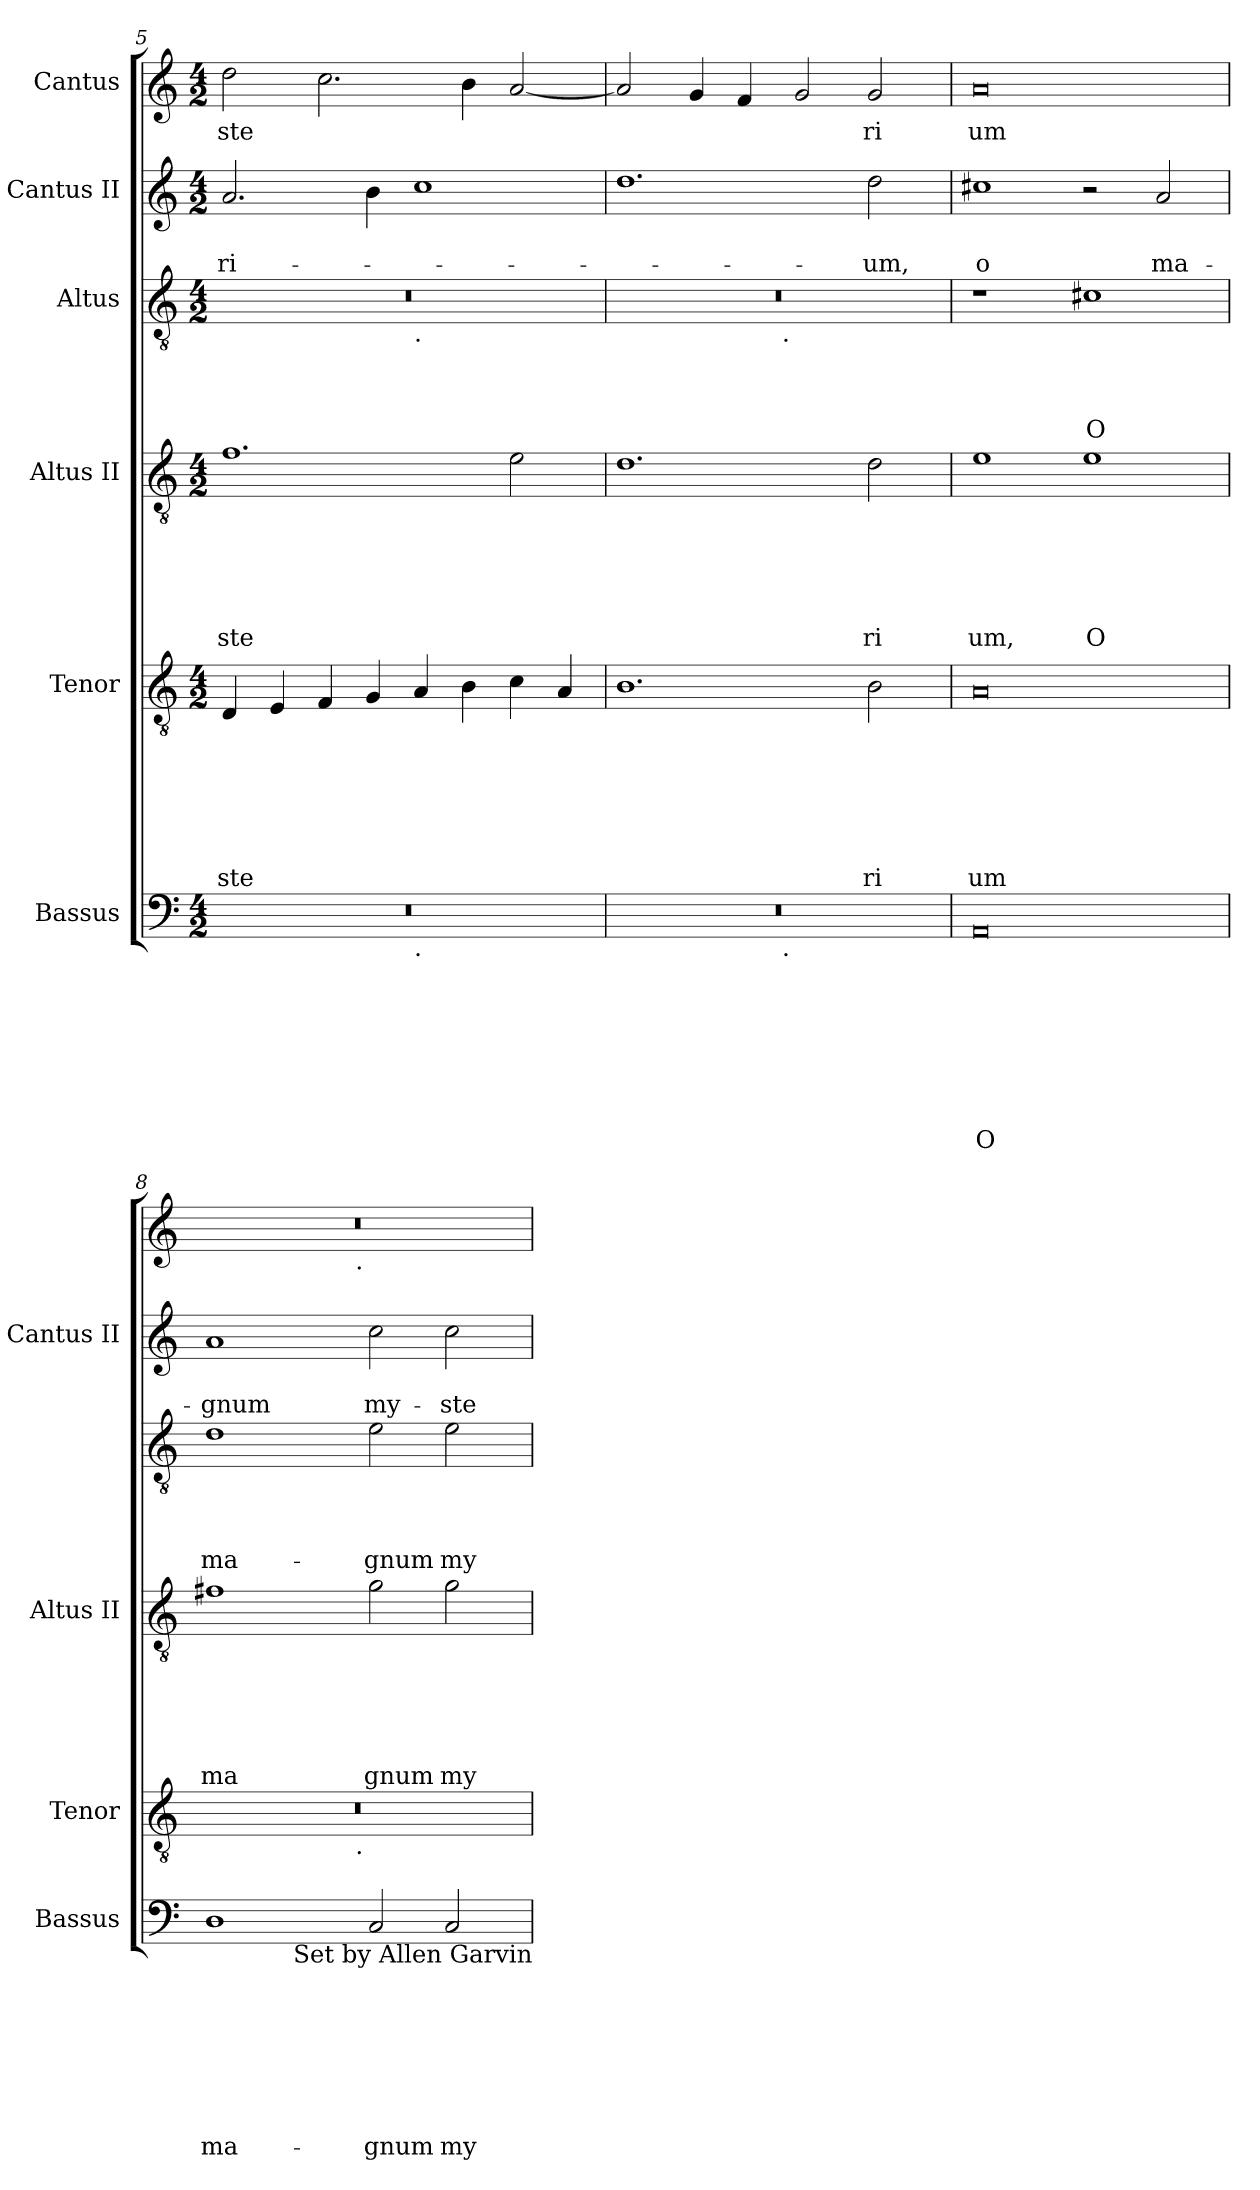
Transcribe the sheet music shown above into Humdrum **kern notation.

**kern	**text	**text	**text	**text	**text	**text	**text	**text	**kern	**text	**text	**text	**text	**text	**text	**text	**kern	**text	**text	**text	**text	**text	**text	**kern	**text	**text	**text	**text	**kern	**text	**text	**kern	**text
*part6	*part6	*part6	*part6	*part6	*part6	*part6	*part6	*part6	*part5	*part5	*part5	*part5	*part5	*part5	*part5	*part5	*part4	*part4	*part4	*part4	*part4	*part4	*part4	*part3	*part3	*part3	*part3	*part3	*part2	*part2	*part2	*part1	*part1
*staff6	*staff6	*staff6	*staff6	*staff6	*staff6	*staff6	*staff6	*staff6	*staff5	*staff5	*staff5	*staff5	*staff5	*staff5	*staff5	*staff5	*staff4	*staff4	*staff4	*staff4	*staff4	*staff4	*staff4	*staff3	*staff3	*staff3	*staff3	*staff3	*staff2	*staff2	*staff2	*staff1	*staff1
*I"Bassus	*	*	*	*	*	*	*	*	*I"Tenor	*	*	*	*	*	*	*	*I"Altus II	*	*	*	*	*	*	*I"Altus	*	*	*	*	*I"Cantus II	*	*	*I"Cantus	*
*I'Bassus	*	*	*	*	*	*	*	*	*I'Tenor	*	*	*	*	*	*	*	*I'Altus II	*	*	*	*	*	*	*	*	*	*	*	*I'Cantus II	*	*	*	*
*clefF4	*	*	*	*	*	*	*	*	*clefGv2	*	*	*	*	*	*	*	*clefGv2	*	*	*	*	*	*	*clefGv2	*	*	*	*	*clefG2	*	*	*clefG2	*
*k[]	*	*	*	*	*	*	*	*	*k[]	*	*	*	*	*	*	*	*k[]	*	*	*	*	*	*	*k[]	*	*	*	*	*k[]	*	*	*k[]	*
*C:	*	*	*	*	*	*	*	*	*C:	*	*	*	*	*	*	*	*C:	*	*	*	*	*	*	*C:	*	*	*	*	*C:	*	*	*C:	*
*M4/2	*	*	*	*	*	*	*	*	*M4/2	*	*	*	*	*	*	*	*M4/2	*	*	*	*	*	*	*M4/2	*	*	*	*	*M4/2	*	*	*M4/2	*
=5	=5	=5	=5	=5	=5	=5	=5	=5	=5	=5	=5	=5	=5	=5	=5	=5	=5	=5	=5	=5	=5	=5	=5	=5	=5	=5	=5	=5	=5	=5	=5	=5	=5
!	!	!	!	!	!	!	!	!	!	!	!	!	!	!	!	!LO:LY:b	!	!	!	!	!	!	!LO:LY:b	!	!	!	!	!	!	!	!LO:LY:b	!	!LO:LY:b
*^	*	*	*	*	*	*	*	*	*	*	*	*	*	*	*	*	*	*	*	*	*	*	*	*^	*	*	*	*	*	*	*	*	*
0r	1ryy	.	.	.	.	.	.	.	.	4D/	.	.	.	.	.	.	ste	1.f	.	.	.	.	.	ste	0r	1ryy	.	.	.	.	2.a/	.	-ri-	2dd>\	ste
.	.	.	.	.	.	.	.	.	.	4E/	.	.	.	.	.	.	.	.	.	.	.	.	.	.	.	.	.	.	.	.	.	.	.	.	.
.	.	.	.	.	.	.	.	.	.	4F/	.	.	.	.	.	.	.	.	.	.	.	.	.	.	.	.	.	.	.	.	.	.	.	2.cc\	.
.	.	.	.	.	.	.	.	.	.	4G/	.	.	.	.	.	.	.	.	.	.	.	.	.	.	.	.	.	.	.	.	4b\	.	.	.	.
!	!	!	!	!	!	!	!	!	!	!	!	!	!	!	!	!	!	!	!	!	!	!	!	!	!	!LO:TX:b:t=.	!	!	!	!	!	!	!	!	!
!	!LO:TX:b:t=.	!	!	!	!	!	!	!	!	!	!	!	!	!	!	!	!	!	!	!	!	!	!	!	!	!	!	!	!	!	!	!	!	!	!
.	1ryy	.	.	.	.	.	.	.	.	4A/	.	.	.	.	.	.	.	.	.	.	.	.	.	.	.	1ryy	.	.	.	.	1cc	.	.	.	.
.	.	.	.	.	.	.	.	.	.	4B\	.	.	.	.	.	.	.	.	.	.	.	.	.	.	.	.	.	.	.	.	.	.	.	4b\	.
.	.	.	.	.	.	.	.	.	.	4c\	.	.	.	.	.	.	.	2e\	.	.	.	.	.	.	.	.	.	.	.	.	.	.	.	[<2a/	.
.	.	.	.	.	.	.	.	.	.	4A/	.	.	.	.	.	.	.	.	.	.	.	.	.	.	.	.	.	.	.	.	.	.	.	.	.
=6	=6	=6	=6	=6	=6	=6	=6	=6	=6	=6	=6	=6	=6	=6	=6	=6	=6	=6	=6	=6	=6	=6	=6	=6	=6	=6	=6	=6	=6	=6	=6	=6	=6	=6	=6
0r	2ryy	.	.	.	.	.	.	.	.	1.B	.	.	.	.	.	.	.	1.d	.	.	.	.	.	.	0r	2ryy	.	.	.	.	1.dd	.	.	2a/]	.
.	4...ryy	.	.	.	.	.	.	.	.	.	.	.	.	.	.	.	.	.	.	.	.	.	.	.	.	4...ryy	.	.	.	.	.	.	.	4g/	.
.	.	.	.	.	.	.	.	.	.	.	.	.	.	.	.	.	.	.	.	.	.	.	.	.	.	.	.	.	.	.	.	.	.	4f/	.
!	!	!	!	!	!	!	!	!	!	!	!	!	!	!	!	!	!	!	!	!	!	!	!	!	!	!LO:TX:b:t=.	!	!	!	!	!	!	!	!	!
!	!LO:TX:b:t=.	!	!	!	!	!	!	!	!	!	!	!	!	!	!	!	!	!	!	!	!	!	!	!	!	!	!	!	!	!	!	!	!	!	!
.	1ryy	.	.	.	.	.	.	.	.	.	.	.	.	.	.	.	.	.	.	.	.	.	.	.	.	1ryy	.	.	.	.	.	.	.	.	.
.	.	.	.	.	.	.	.	.	.	.	.	.	.	.	.	.	.	.	.	.	.	.	.	.	.	.	.	.	.	.	.	.	.	2g/	.
!	!	!	!	!	!	!	!	!	!	!	!	!	!	!	!	!	!LO:LY:b	!	!	!	!	!	!	!LO:LY:b	!	!	!	!	!	!	!	!	!LO:LY:b	!	!LO:LY:b
.	.	.	.	.	.	.	.	.	.	2B\	.	.	.	.	.	.	ri	2d\	.	.	.	.	.	ri	.	.	.	.	.	.	2dd\	.	-um,	2g/	ri
.	32ryy	.	.	.	.	.	.	.	.	.	.	.	.	.	.	.	.	.	.	.	.	.	.	.	.	32ryy	.	.	.	.	.	.	.	.	.
!!LO:LB:g=z
=7	=7	=7	=7	=7	=7	=7	=7	=7	=7	=7	=7	=7	=7	=7	=7	=7	=7	=7	=7	=7	=7	=7	=7	=7	=7	=7	=7	=7	=7	=7	=7	=7	=7	=7	=7
!	!	!	!	!	!	!	!	!	!LO:LY:b	!	!	!	!	!	!	!	!LO:LY:b	!	!	!	!	!	!	!LO:LY:b	!	!	!	!	!	!	!	!	!LO:LY:b	!	!LO:LY:b
*v	*v	*	*	*	*	*	*	*	*	*	*	*	*	*	*	*	*	*	*	*	*	*	*	*	*v	*v	*	*	*	*	*	*	*	*	*
0AA	.	.	.	.	.	.	.	O	0A	.	.	.	.	.	.	um	1e	.	.	.	.	.	um,	1r	.	.	.	.	1cc#X	.	o	0a	um
!	!	!	!	!	!	!	!	!	!	!	!	!	!	!	!	!	!	!	!	!	!	!	!LO:LY:b	!	!	!	!	!LO:LY:b	!	!	!	!	!
.	.	.	.	.	.	.	.	.	.	.	.	.	.	.	.	.	1e	.	.	.	.	.	O	1c#X	.	.	.	O	2r	.	.	.	.
!	!	!	!	!	!	!	!	!	!	!	!	!	!	!	!	!	!	!	!	!	!	!	!	!	!	!	!	!	!	!	!LO:LY:b	!	!
.	.	.	.	.	.	.	.	.	.	.	.	.	.	.	.	.	.	.	.	.	.	.	.	.	.	.	.	.	2a/	.	ma-	.	.
=8	=8	=8	=8	=8	=8	=8	=8	=8	=8	=8	=8	=8	=8	=8	=8	=8	=8	=8	=8	=8	=8	=8	=8	=8	=8	=8	=8	=8	=8	=8	=8	=8	=8
!	!	!	!	!	!	!	!	!LO:LY:b	!	!	!	!	!	!	!	!	!	!	!	!	!	!	!LO:LY:b	!	!	!	!	!LO:LY:b	!	!	!LO:LY:b	!	!
*	*	*	*	*	*	*	*	*	*^	*	*	*	*	*	*	*	*	*	*	*	*	*	*	*	*	*	*	*	*	*	*	*^	*
1D	.	.	.	.	.	.	.	ma-	0r	2ryy	.	.	.	.	.	.	.	1f#X	.	.	.	.	.	ma	1d	.	.	.	ma-	1a	.	-gnum	0r	2ryy	.
.	.	.	.	.	.	.	.	.	.	4...ryy	.	.	.	.	.	.	.	.	.	.	.	.	.	.	.	.	.	.	.	.	.	.	.	4...ryy	.
!	!	!	!	!	!	!	!	!	!	!	!	!	!	!	!	!	!	!	!	!	!	!	!	!	!	!	!	!	!	!	!	!	!	!LO:TX:b:t=.	!
!	!	!	!	!	!	!	!	!	!	!LO:TX:b:t=.	!	!	!	!	!	!	!	!	!	!	!	!	!	!	!	!	!	!	!	!	!	!	!	!	!
.	.	.	.	.	.	.	.	.	.	1ryy	.	.	.	.	.	.	.	.	.	.	.	.	.	.	.	.	.	.	.	.	.	.	.	1ryy	.
!	!	!	!	!	!	!	!	!LO:LY:b	!	!	!	!	!	!	!	!	!	!	!	!	!	!	!	!LO:LY:b	!	!	!	!	!LO:LY:b	!	!	!LO:LY:b	!	!	!
2C/	.	.	.	.	.	.	.	-gnum	.	.	.	.	.	.	.	.	.	2g\	.	.	.	.	.	gnum	2e\	.	.	.	-gnum	2cc\	.	my-	.	.	.
!	!	!	!	!	!	!	!	!LO:LY:b	!	!	!	!	!	!	!	!	!	!	!	!	!	!	!	!LO:LY:b	!	!	!	!	!LO:LY:b	!	!	!LO:LY:b	!	!	!
2C/	.	.	.	.	.	.	.	my-	.	.	.	.	.	.	.	.	.	2g\	.	.	.	.	.	my	2e\	.	.	.	my-	2cc\	.	-ste-	.	.	.
.	.	.	.	.	.	.	.	.	.	32ryy	.	.	.	.	.	.	.	.	.	.	.	.	.	.	.	.	.	.	.	.	.	.	.	32ryy	.
!LO:TX:b:t=Set by Allen Garvin	!	!	!	!	!	!	!	!	!	!	!	!	!	!	!	!	!	!	!	!	!	!	!	!	!	!	!	!	!	!	!	!	!	!	!
*	*	*	*	*	*	*	*	*	*v	*v	*	*	*	*	*	*	*	*	*	*	*	*	*	*	*	*	*	*	*	*	*	*	*v	*v	*
=	=	=	=	=	=	=	=	=	=	=	=	=	=	=	=	=	=	=	=	=	=	=	=	=	=	=	=	=	=	=	=	=	=
*-	*-	*-	*-	*-	*-	*-	*-	*-	*-	*-	*-	*-	*-	*-	*-	*-	*-	*-	*-	*-	*-	*-	*-	*-	*-	*-	*-	*-	*-	*-	*-	*-	*-
